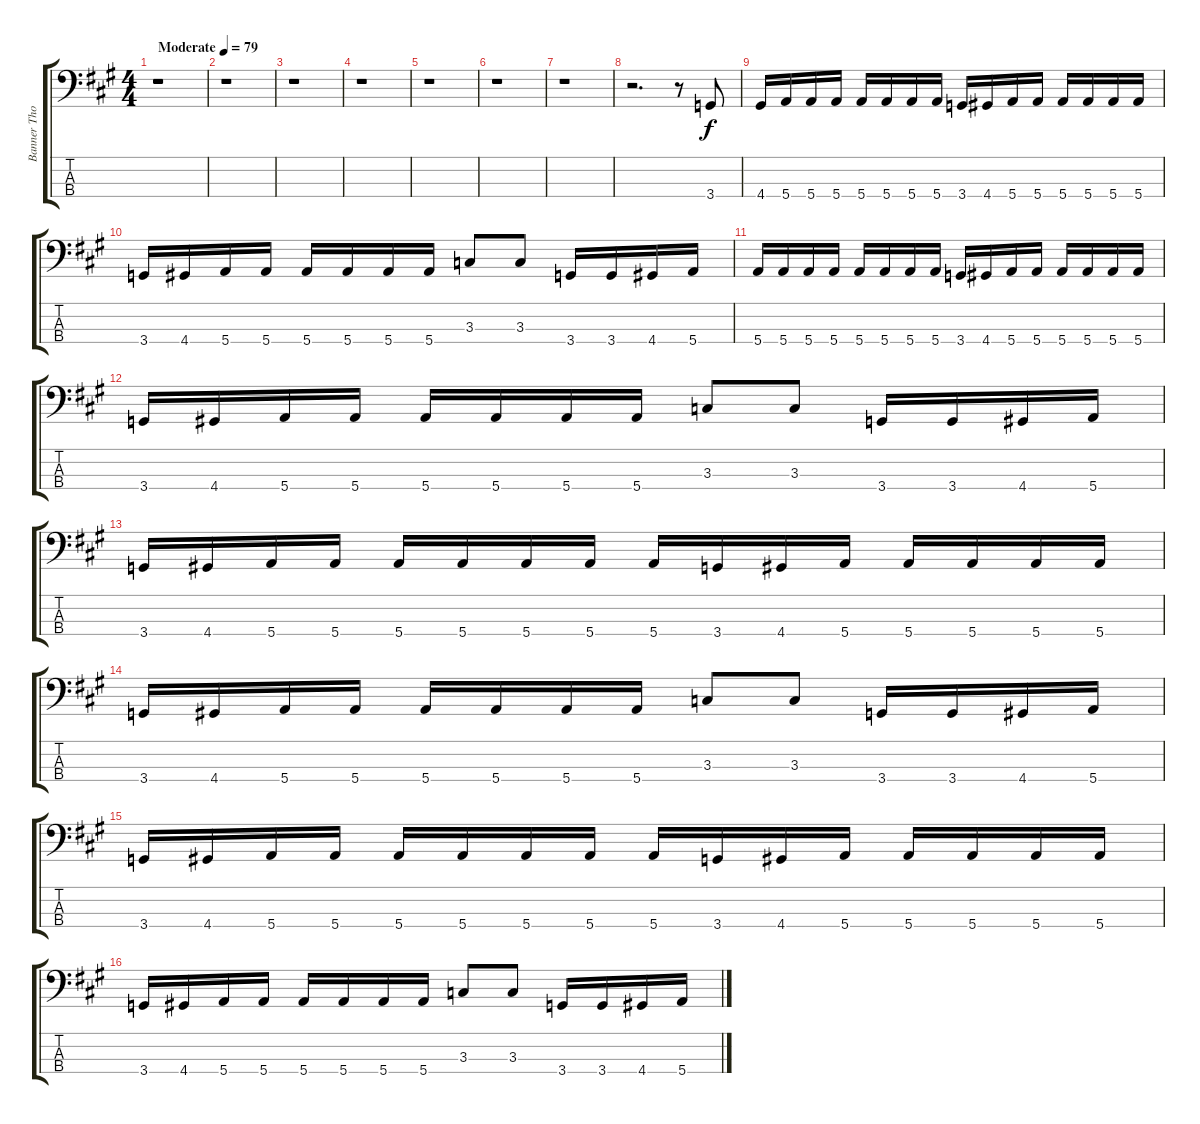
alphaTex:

\track ("Banner Thomas Bass" "Banner Tho") {instrument electricbassfinger}
\staff {score tabs}
\tuning (G2 D2 A1 E1) {hide}
\ts (4 4)
\tempo (79 "Moderate")
\clef f4
\ks a
r.1{dy f instrument electricbassfinger} |
r.1 |
r.1 |
r.1 |
r.1 |
r.1 |
r.1 |
r.2{d} r.8 3.4.8 |
4.4.16 5.4.16 5.4.16 5.4.16 5.4.16 5.4.16 5.4.16 5.4.16 3.4.16 4.4.16 5.4.16 5.4.16 5.4.16 5.4.16 5.4.16 5.4.16 |
3.4.16 4.4.16 5.4.16 5.4.16 5.4.16 5.4.16 5.4.16 5.4.16 3.3.8 3.3.8 3.4.16 3.4.16 4.4.16 5.4.16 |
5.4.16 5.4.16 5.4.16 5.4.16 5.4.16 5.4.16 5.4.16 5.4.16 3.4.16 4.4.16 5.4.16 5.4.16 5.4.16 5.4.16 5.4.16 5.4.16 |
3.4.16 4.4.16 5.4.16 5.4.16 5.4.16 5.4.16 5.4.16 5.4.16 3.3.8 3.3.8 3.4.16 3.4.16 4.4.16 5.4.16 |
3.4.16 4.4.16 5.4.16 5.4.16 5.4.16 5.4.16 5.4.16 5.4.16 5.4.16 3.4.16 4.4.16 5.4.16 5.4.16 5.4.16 5.4.16 5.4.16 |
3.4.16 4.4.16 5.4.16 5.4.16 5.4.16 5.4.16 5.4.16 5.4.16 3.3.8 3.3.8 3.4.16 3.4.16 4.4.16 5.4.16 |
3.4.16 4.4.16 5.4.16 5.4.16 5.4.16 5.4.16 5.4.16 5.4.16 5.4.16 3.4.16 4.4.16 5.4.16 5.4.16 5.4.16 5.4.16 5.4.16 |
3.4.16 4.4.16 5.4.16 5.4.16 5.4.16 5.4.16 5.4.16 5.4.16 3.3.8 3.3.8 3.4.16 3.4.16 4.4.16 5.4.16
